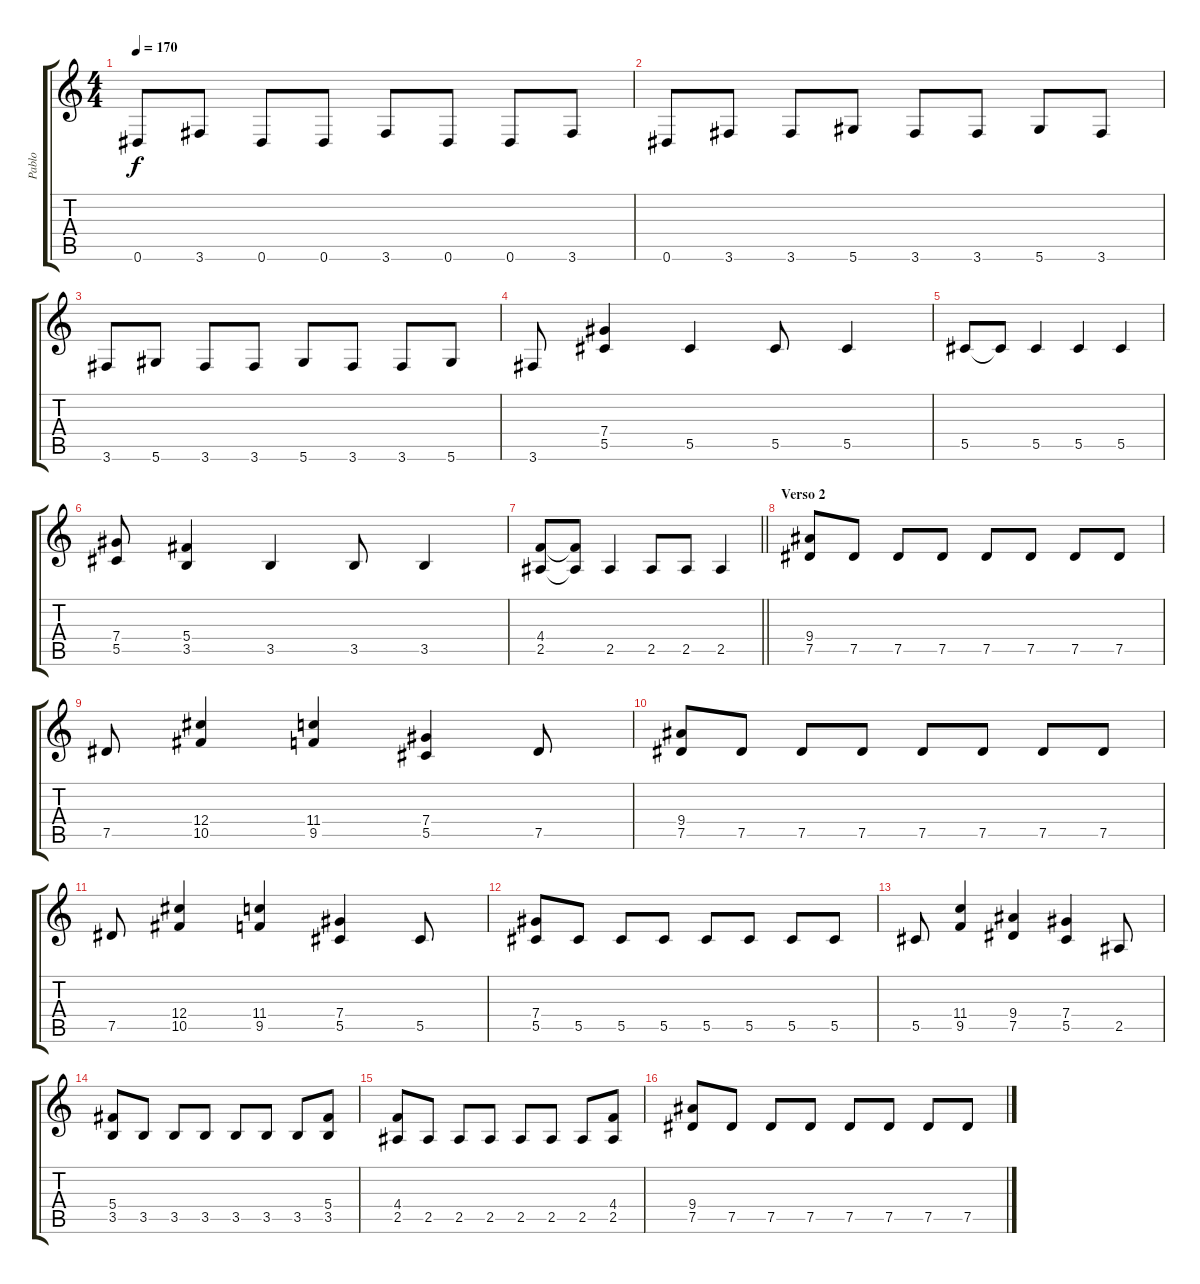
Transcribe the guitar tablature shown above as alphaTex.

\track ("Pablo" "Pablo") {instrument distortionguitar}
\staff {score tabs}
\tuning (Eb4 Bb3 Gb3 Db3 Ab2 Eb2) {hide}
\ts (4 4)
\tempo 170
\clef g2
\ks c
0.6.8{dy f} 3.6.8 0.6.8 0.6.8 3.6.8 0.6.8 0.6.8 3.6.8 |
0.6.8 3.6.8 3.6.8 5.6.8 3.6.8 3.6.8 5.6.8 3.6.8 |
3.6.8 5.6.8 3.6.8 3.6.8 5.6.8 3.6.8 3.6.8 5.6.8 |
3.6.8 (7.4 5.5).4 5.5.4 5.5.8 5.5.4 |
5.5.8 5.5{t}.8 5.5.4 5.5.4 5.5.4 |
(7.4 5.5).8 (5.4 3.5).4 3.5.4 3.5.8 3.5.4 |
\barLineRight lightlight
(4.4 2.5).8 (4.4{t} 2.5{t}).8 2.5.4 2.5.8 2.5.8 2.5.4 |
\section ("" "Verso 2")
(9.4 7.5).8{volume 11} 7.5.8 7.5.8 7.5.8 7.5.8 7.5.8 7.5.8 7.5.8 |
7.5.8 (12.4 10.5).4 (11.4 9.5).4 (7.4 5.5).4 7.5.8 |
(9.4 7.5).8 7.5.8 7.5.8 7.5.8 7.5.8 7.5.8 7.5.8 7.5.8 |
7.5.8 (12.4 10.5).4 (11.4 9.5).4 (7.4 5.5).4 5.5.8 |
(7.4 5.5).8 5.5.8 5.5.8 5.5.8 5.5.8 5.5.8 5.5.8 5.5.8 |
5.5.8 (11.4 9.5).4 (9.4 7.5).4 (7.4 5.5).4 2.5.8 |
(5.4 3.5).8 3.5.8 3.5.8 3.5.8 3.5.8 3.5.8 3.5.8 (5.4 3.5).8 |
(4.4 2.5).8 2.5.8 2.5.8 2.5.8 2.5.8 2.5.8 2.5.8 (4.4 2.5).8 |
(9.4 7.5).8 7.5.8 7.5.8 7.5.8 7.5.8 7.5.8 7.5.8 7.5.8
